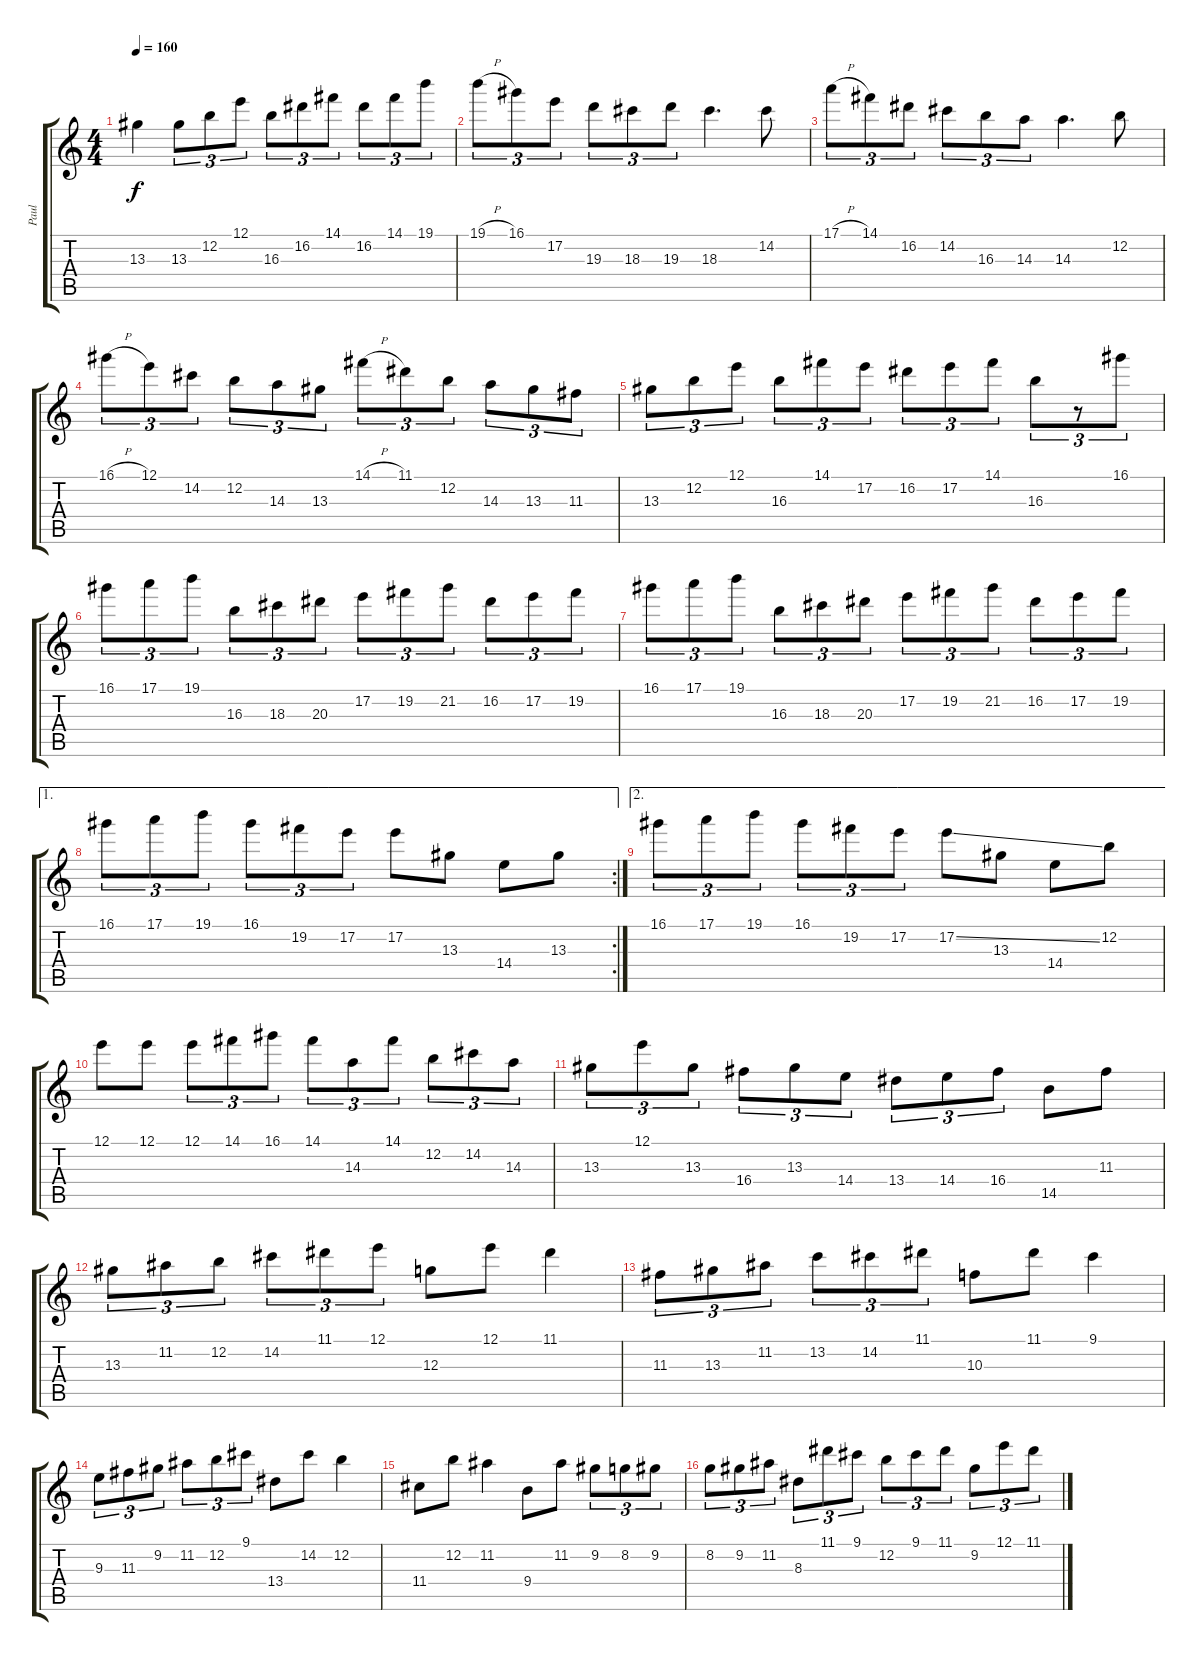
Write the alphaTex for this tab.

\track ("Paul" "Paul") {instrument acousticguitarnylon}
\staff {score tabs}
\tuning (E4 B3 G3 D3 A2 E2) {hide}
\ts (4 4)
\tempo 160
\clef g2
\ks c
13.3.4{dy f} 13.3.8{tu (3 2)} 12.2.8{tu (3 2)} 12.1.8{tu (3 2)} 16.3.8{tu (3 2)} 16.2.8{tu (3 2)} 14.1.8{tu (3 2)} 16.2.8{tu (3 2)} 14.1.8{tu (3 2)} 19.1.8{tu (3 2)} |
19.1{h}.8{tu (3 2)} 16.1.8{tu (3 2)} 17.2.8{tu (3 2)} 19.3.8{tu (3 2)} 18.3.8{tu (3 2)} 19.3.8{tu (3 2)} 18.3.4{d} 14.2.8 |
17.1{h}.8{tu (3 2)} 14.1.8{tu (3 2)} 16.2.8{tu (3 2)} 14.2.8{tu (3 2)} 16.3.8{tu (3 2)} 14.3.8{tu (3 2)} 14.3.4{d} 12.2.8 |
16.1{h}.8{tu (3 2)} 12.1.8{tu (3 2)} 14.2.8{tu (3 2)} 12.2.8{tu (3 2)} 14.3.8{tu (3 2)} 13.3.8{tu (3 2)} 14.1{h}.8{tu (3 2)} 11.1.8{tu (3 2)} 12.2.8{tu (3 2)} 14.3.8{tu (3 2)} 13.3.8{tu (3 2)} 11.3.8{tu (3 2)} |
13.3.8{tu (3 2)} 12.2.8{tu (3 2)} 12.1.8{tu (3 2)} 16.3.8{tu (3 2)} 14.1.8{tu (3 2)} 17.2.8{tu (3 2)} 16.2.8{tu (3 2)} 17.2.8{tu (3 2)} 14.1.8{tu (3 2)} 16.3.8{tu (3 2)} r.8{tu (3 2)} 16.1.8{tu (3 2)} |
16.1.8{tu (3 2)} 17.1.8{tu (3 2)} 19.1.8{tu (3 2)} 16.3.8{tu (3 2)} 18.3.8{tu (3 2)} 20.3.8{tu (3 2)} 17.2.8{tu (3 2)} 19.2.8{tu (3 2)} 21.2.8{tu (3 2)} 16.2.8{tu (3 2)} 17.2.8{tu (3 2)} 19.2.8{tu (3 2)} |
16.1.8{tu (3 2)} 17.1.8{tu (3 2)} 19.1.8{tu (3 2)} 16.3.8{tu (3 2)} 18.3.8{tu (3 2)} 20.3.8{tu (3 2)} 17.2.8{tu (3 2)} 19.2.8{tu (3 2)} 21.2.8{tu (3 2)} 16.2.8{tu (3 2)} 17.2.8{tu (3 2)} 19.2.8{tu (3 2)} |
\ae 1
\rc 2
16.1.8{tu (3 2)} 17.1.8{tu (3 2)} 19.1.8{tu (3 2)} 16.1.8{tu (3 2)} 19.2.8{tu (3 2)} 17.2.8{tu (3 2)} 17.2.8 13.3.8 14.4.8 13.3.8 |
\ae 2
16.1.8{tu (3 2)} 17.1.8{tu (3 2)} 19.1.8{tu (3 2)} 16.1.8{tu (3 2)} 19.2.8{tu (3 2)} 17.2.8{tu (3 2)} 17.2{ss}.8 13.3.8 14.4.8 12.2.8 |
12.1.8 12.1.8 12.1.8{tu (3 2)} 14.1.8{tu (3 2)} 16.1.8{tu (3 2)} 14.1.8{tu (3 2)} 14.3.8{tu (3 2)} 14.1.8{tu (3 2)} 12.2.8{tu (3 2)} 14.2.8{tu (3 2)} 14.3.8{tu (3 2)} |
13.3.8{tu (3 2)} 12.1.8{tu (3 2)} 13.3.8{tu (3 2)} 16.4.8{tu (3 2)} 13.3.8{tu (3 2)} 14.4.8{tu (3 2)} 13.4.8{tu (3 2)} 14.4.8{tu (3 2)} 16.4.8{tu (3 2)} 14.5.8 11.3.8 |
13.3.8{tu (3 2)} 11.2.8{tu (3 2)} 12.2.8{tu (3 2)} 14.2.8{tu (3 2)} 11.1.8{tu (3 2)} 12.1.8{tu (3 2)} 12.3.8 12.1.8 11.1.4 |
11.3.8{tu (3 2)} 13.3.8{tu (3 2)} 11.2.8{tu (3 2)} 13.2.8{tu (3 2)} 14.2.8{tu (3 2)} 11.1.8{tu (3 2)} 10.3.8 11.1.8 9.1.4 |
9.3.8{tu (3 2)} 11.3.8{tu (3 2)} 9.2.8{tu (3 2)} 11.2.8{tu (3 2)} 12.2.8{tu (3 2)} 9.1.8{tu (3 2)} 13.4.8 14.2.8 12.2.4 |
11.4.8 12.2.8 11.2.4 9.4.8 11.2.8 9.2.8{tu (3 2)} 8.2.8{tu (3 2)} 9.2.8{tu (3 2)} |
8.2.8{tu (3 2)} 9.2.8{tu (3 2)} 11.2.8{tu (3 2)} 8.3.8{tu (3 2)} 11.1.8{tu (3 2)} 9.1.8{tu (3 2)} 12.2.8{tu (3 2)} 9.1.8{tu (3 2)} 11.1.8{tu (3 2)} 9.2.8{tu (3 2)} 12.1.8{tu (3 2)} 11.1.8{tu (3 2)}
